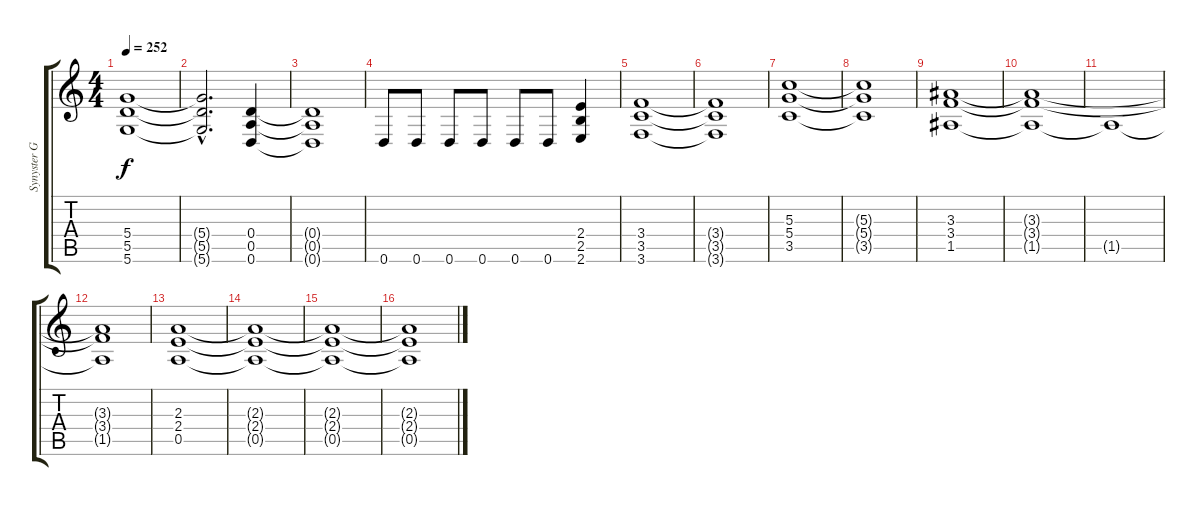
\track ("Synyster Gates" "Synyster G") {instrument distortionguitar}
\staff {score tabs}
\tuning (E4 B3 G3 D3 A2 D2) {hide}
\ts (4 4)
\tempo 252
\clef g2
\ks c
(5.4 5.5 5.6).1{dy f} |
(5.4{hac t} 5.5{hac t} 5.6{hac t}).2{d} (0.4 0.5 0.6).4 |
(0.4{t} 0.5{t} 0.6{t}).1 |
0.6.8 0.6.8 0.6.8 0.6.8 0.6.8 0.6.8 (2.4 2.5 2.6).4 |
(3.4 3.5 3.6).1 |
(3.4{t} 3.5{t} 3.6{t}).1 |
(5.3 5.4 3.5).1 |
(5.3{t} 5.4{t} 3.5{t}).1 |
(3.3 3.4 1.5).1 |
(3.3{t} 3.4{t} 1.5{t}).1 |
1.5{t}.1 |
(3.3{t} 3.4{t} 1.5{t}).1 |
(2.3 2.4 0.5).1 |
(2.3{t} 2.4{t} 0.5{t}).1 |
(2.3{t} 2.4{t} 0.5{t}).1 |
(2.3{t} 2.4{t} 0.5{t}).1
